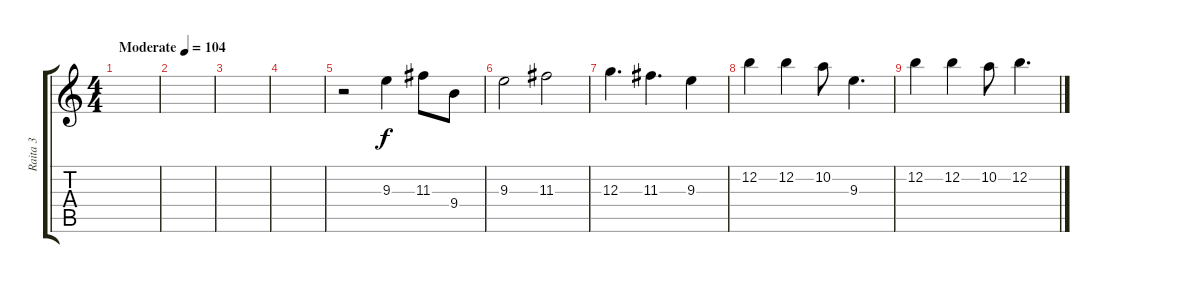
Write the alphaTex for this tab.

\track ("Raita 3" "Raita 3") {instrument acousticguitarsteel}
\staff {score tabs}
\tuning (E4 B3 G3 D3 A2 E2) {hide}
\ts (4 4)
\tempo (104 "Moderate")
\clef g2
\ks c
|
|
|
|
r.2 9.3.4 11.3.8 9.4.8 |
9.3.2 11.3.2 |
12.3.4{d} 11.3.4{d} 9.3.4 |
12.2.4 12.2.4 10.2.8 9.3.4{d} |
12.2.4 12.2.4 10.2.8 12.2.4{d}
